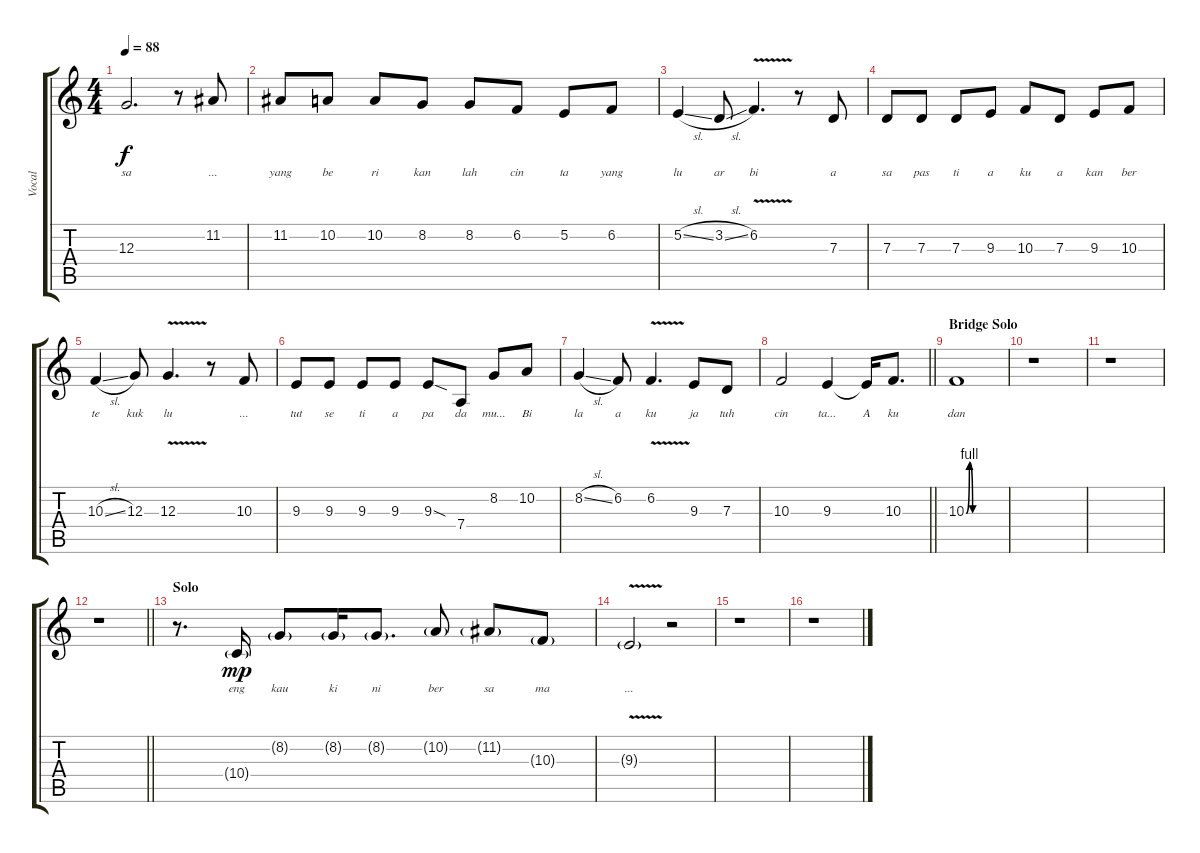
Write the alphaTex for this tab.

\track ("Vocal" "Vocal") {instrument oboe}
\staff {score tabs}
\tuning (E4 B3 G3 D3 A2 E2) {hide}
\ts (4 4)
\tempo 88
\clef g2
\ks c
12.3{t}.2{d lyrics (0 "sa") lyrics (1 "") lyrics (2 "") lyrics (3 "") lyrics (4 "") dy f} r.8 11.2.8{lyrics (0 "...") lyrics (1 "") lyrics (2 "") lyrics (3 "") lyrics (4 "")} |
11.2.8{lyrics (0 "yang") lyrics (1 "") lyrics (2 "") lyrics (3 "") lyrics (4 "")} 10.2.8{lyrics (0 "be") lyrics (1 "") lyrics (2 "") lyrics (3 "") lyrics (4 "")} 10.2.8{lyrics (0 "ri") lyrics (1 "") lyrics (2 "") lyrics (3 "") lyrics (4 "")} 8.2.8{lyrics (0 "kan") lyrics (1 "") lyrics (2 "") lyrics (3 "") lyrics (4 "")} 8.2.8{lyrics (0 "lah") lyrics (1 "") lyrics (2 "") lyrics (3 "") lyrics (4 "")} 6.2.8{lyrics (0 "cin") lyrics (1 "") lyrics (2 "") lyrics (3 "") lyrics (4 "")} 5.2.8{lyrics (0 "ta") lyrics (1 "") lyrics (2 "") lyrics (3 "") lyrics (4 "")} 6.2.8{lyrics (0 "yang") lyrics (1 "") lyrics (2 "") lyrics (3 "") lyrics (4 "")} |
5.2{sl}.4{lyrics (0 "lu") lyrics (1 "") lyrics (2 "") lyrics (3 "") lyrics (4 "")} 3.2{sl}.8{lyrics (0 "ar") lyrics (1 "") lyrics (2 "") lyrics (3 "") lyrics (4 "")} 6.2{v}.4{d lyrics (0 "bi") lyrics (1 "") lyrics (2 "") lyrics (3 "") lyrics (4 "")} r.8 7.3.8{lyrics (0 "a") lyrics (1 "") lyrics (2 "") lyrics (3 "") lyrics (4 "")} |
7.3.8{lyrics (0 "sa") lyrics (1 "") lyrics (2 "") lyrics (3 "") lyrics (4 "")} 7.3.8{lyrics (0 "pas") lyrics (1 "") lyrics (2 "") lyrics (3 "") lyrics (4 "")} 7.3.8{lyrics (0 "ti") lyrics (1 "") lyrics (2 "") lyrics (3 "") lyrics (4 "")} 9.3.8{lyrics (0 "a") lyrics (1 "") lyrics (2 "") lyrics (3 "") lyrics (4 "")} 10.3.8{lyrics (0 "ku") lyrics (1 "") lyrics (2 "") lyrics (3 "") lyrics (4 "")} 7.3.8{lyrics (0 "a") lyrics (1 "") lyrics (2 "") lyrics (3 "") lyrics (4 "")} 9.3.8{lyrics (0 "kan") lyrics (1 "") lyrics (2 "") lyrics (3 "") lyrics (4 "")} 10.3.8{lyrics (0 "ber") lyrics (1 "") lyrics (2 "") lyrics (3 "") lyrics (4 "")} |
10.3{sl}.4{lyrics (0 "te") lyrics (1 "") lyrics (2 "") lyrics (3 "") lyrics (4 "")} 12.3.8{lyrics (0 "kuk") lyrics (1 "") lyrics (2 "") lyrics (3 "") lyrics (4 "")} 12.3{v}.4{d lyrics (0 "lu") lyrics (1 "") lyrics (2 "") lyrics (3 "") lyrics (4 "")} r.8 10.3.8{lyrics (0 "...") lyrics (1 "") lyrics (2 "") lyrics (3 "") lyrics (4 "")} |
9.3.8{lyrics (0 "tut") lyrics (1 "") lyrics (2 "") lyrics (3 "") lyrics (4 "")} 9.3.8{lyrics (0 "se") lyrics (1 "") lyrics (2 "") lyrics (3 "") lyrics (4 "")} 9.3.8{lyrics (0 "ti") lyrics (1 "") lyrics (2 "") lyrics (3 "") lyrics (4 "")} 9.3.8{lyrics (0 "a") lyrics (1 "") lyrics (2 "") lyrics (3 "") lyrics (4 "")} 9.3{sod}.8{lyrics (0 "pa") lyrics (1 "") lyrics (2 "") lyrics (3 "") lyrics (4 "")} 7.4.8{lyrics (0 "da") lyrics (1 "") lyrics (2 "") lyrics (3 "") lyrics (4 "")} 8.2.8{lyrics (0 "mu...") lyrics (1 "") lyrics (2 "") lyrics (3 "") lyrics (4 "")} 10.2.8{lyrics (0 "Bi") lyrics (1 "") lyrics (2 "") lyrics (3 "") lyrics (4 "")} |
8.2{sl}.4{lyrics (0 "la") lyrics (1 "") lyrics (2 "") lyrics (3 "") lyrics (4 "")} 6.2.8{lyrics (0 "a") lyrics (1 "") lyrics (2 "") lyrics (3 "") lyrics (4 "")} 6.2{v}.4{d lyrics (0 "ku") lyrics (1 "") lyrics (2 "") lyrics (3 "") lyrics (4 "")} 9.3.8{lyrics (0 "ja") lyrics (1 "") lyrics (2 "") lyrics (3 "") lyrics (4 "")} 7.3.8{lyrics (0 "tuh") lyrics (1 "") lyrics (2 "") lyrics (3 "") lyrics (4 "")} |
\barLineRight lightlight
10.3.2{lyrics (0 "cin") lyrics (1 "") lyrics (2 "") lyrics (3 "") lyrics (4 "")} 9.3.4{lyrics (0 "ta...") lyrics (1 "") lyrics (2 "") lyrics (3 "") lyrics (4 "")} 9.3{t}.16{lyrics (0 "A") lyrics (1 "") lyrics (2 "") lyrics (3 "") lyrics (4 "")} 10.3.8{d lyrics (0 "ku") lyrics (1 "") lyrics (2 "") lyrics (3 "") lyrics (4 "")} |
\section ("" "Bridge Solo")
10.3{be (custom 0 0 5 4 10 0 60 0)}.1{lyrics (0 "dan") lyrics (1 "") lyrics (2 "") lyrics (3 "") lyrics (4 "")} |
r.1 |
r.1 |
\barLineRight lightlight
r.1 |
\section ("" "Solo")
r.8{d} 10.4{g}.16{lyrics (0 "eng") lyrics (1 "") lyrics (2 "") lyrics (3 "") lyrics (4 "") dy mp} 8.2{g}.8{lyrics (0 "kau") lyrics (1 "") lyrics (2 "") lyrics (3 "") lyrics (4 "")} 8.2{g}.16{lyrics (0 "ki") lyrics (1 "") lyrics (2 "") lyrics (3 "") lyrics (4 "")} 8.2{g}.8{d lyrics (0 "ni") lyrics (1 "") lyrics (2 "") lyrics (3 "") lyrics (4 "")} 10.2{g}.8{lyrics (0 "ber") lyrics (1 "") lyrics (2 "") lyrics (3 "") lyrics (4 "")} 11.2{g}.8{lyrics (0 "sa") lyrics (1 "") lyrics (2 "") lyrics (3 "") lyrics (4 "")} 10.3{g}.8{lyrics (0 "ma") lyrics (1 "") lyrics (2 "") lyrics (3 "") lyrics (4 "")} |
9.3{v g}.2{lyrics (0 "...") lyrics (1 "") lyrics (2 "") lyrics (3 "") lyrics (4 "")} r.2 |
r.1 |
r.1
